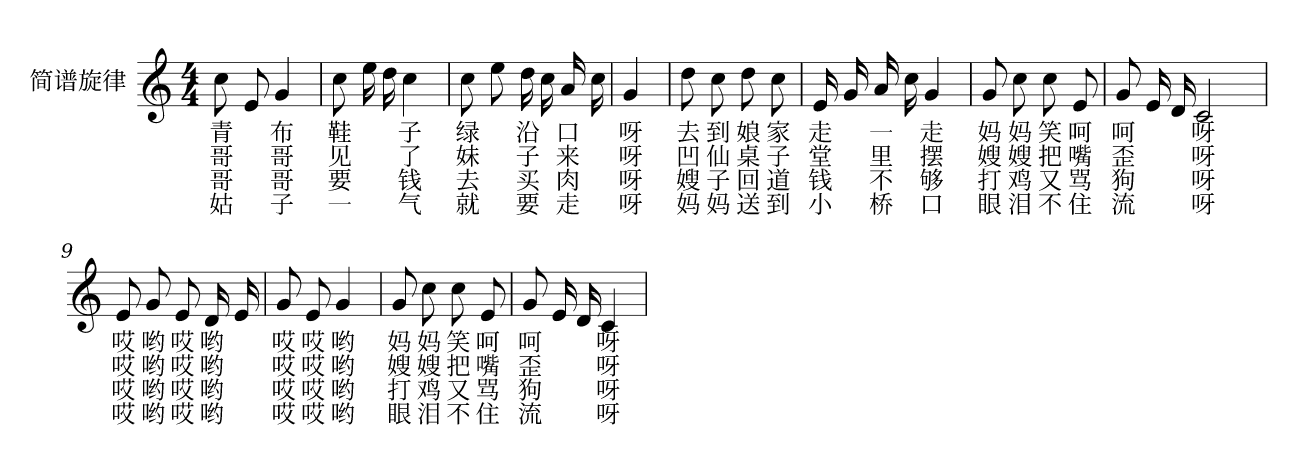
**kern	**text	**text	**text	**text
*part1	*part1	*part1	*part1	*part1
*staff1	*staff1	*staff1	*staff1	*staff1
*I"简谱旋律	*	*	*	*
*k[]	*	*	*	*
*M4/4	*	*	*	*
=1	=1	=1	=1	=1
8cc	青	哥	哥	姑
8e	.	.	.	.
4g	布	哥	哥	子
=2	=2	=2	=2	=2
8cc	鞋	见	要	一
16ee	.	.	.	.
16dd	.	.	.	.
4cc	子	了	钱	气
=3	=3	=3	=3	=3
8cc	绿	妹	去	就
8ee	.	.	.	.
16dd	沿	子	买	要
16cc	.	.	.	.
16a	口	来	肉	走
16cc	.	.	.	.
=4	=4	=4	=4	=4
4g	呀	呀	呀	呀
=5	=5	=5	=5	=5
8dd	去	凹	嫂	妈
8cc	到	仙	子	妈
8dd	娘	桌	回	送
8cc	家	子	道	到
=6	=6	=6	=6	=6
16e	走	堂	钱	小
16g	.	.	.	.
16a	一	里	不	桥
16cc	.	.	.	.
4g	走	摆	够	口
=7	=7	=7	=7	=7
8g	妈	嫂	打	眼
8cc	妈	嫂	鸡	泪
8cc	笑	把	又	不
8e	呵	嘴	骂	住
=8	=8	=8	=8	=8
8g	呵	歪	狗	流
16e	.	.	.	.
16d	.	.	.	.
2c	呀	呀	呀	呀
=9	=9	=9	=9	=9
8e	哎	哎	哎	哎
8g	哟	哟	哟	哟
8e	哎	哎	哎	哎
16d	哟	哟	哟	哟
16e	.	.	.	.
=10	=10	=10	=10	=10
8g	哎	哎	哎	哎
8e	哎	哎	哎	哎
4g	哟	哟	哟	哟
=11	=11	=11	=11	=11
8g	妈	嫂	打	眼
8cc	妈	嫂	鸡	泪
8cc	笑	把	又	不
8e	呵	嘴	骂	住
=12	=12	=12	=12	=12
8g	呵	歪	狗	流
16e	.	.	.	.
16d	.	.	.	.
4c	呀	呀	呀	呀
=	=	=	=	=
*-	*-	*-	*-	*-
